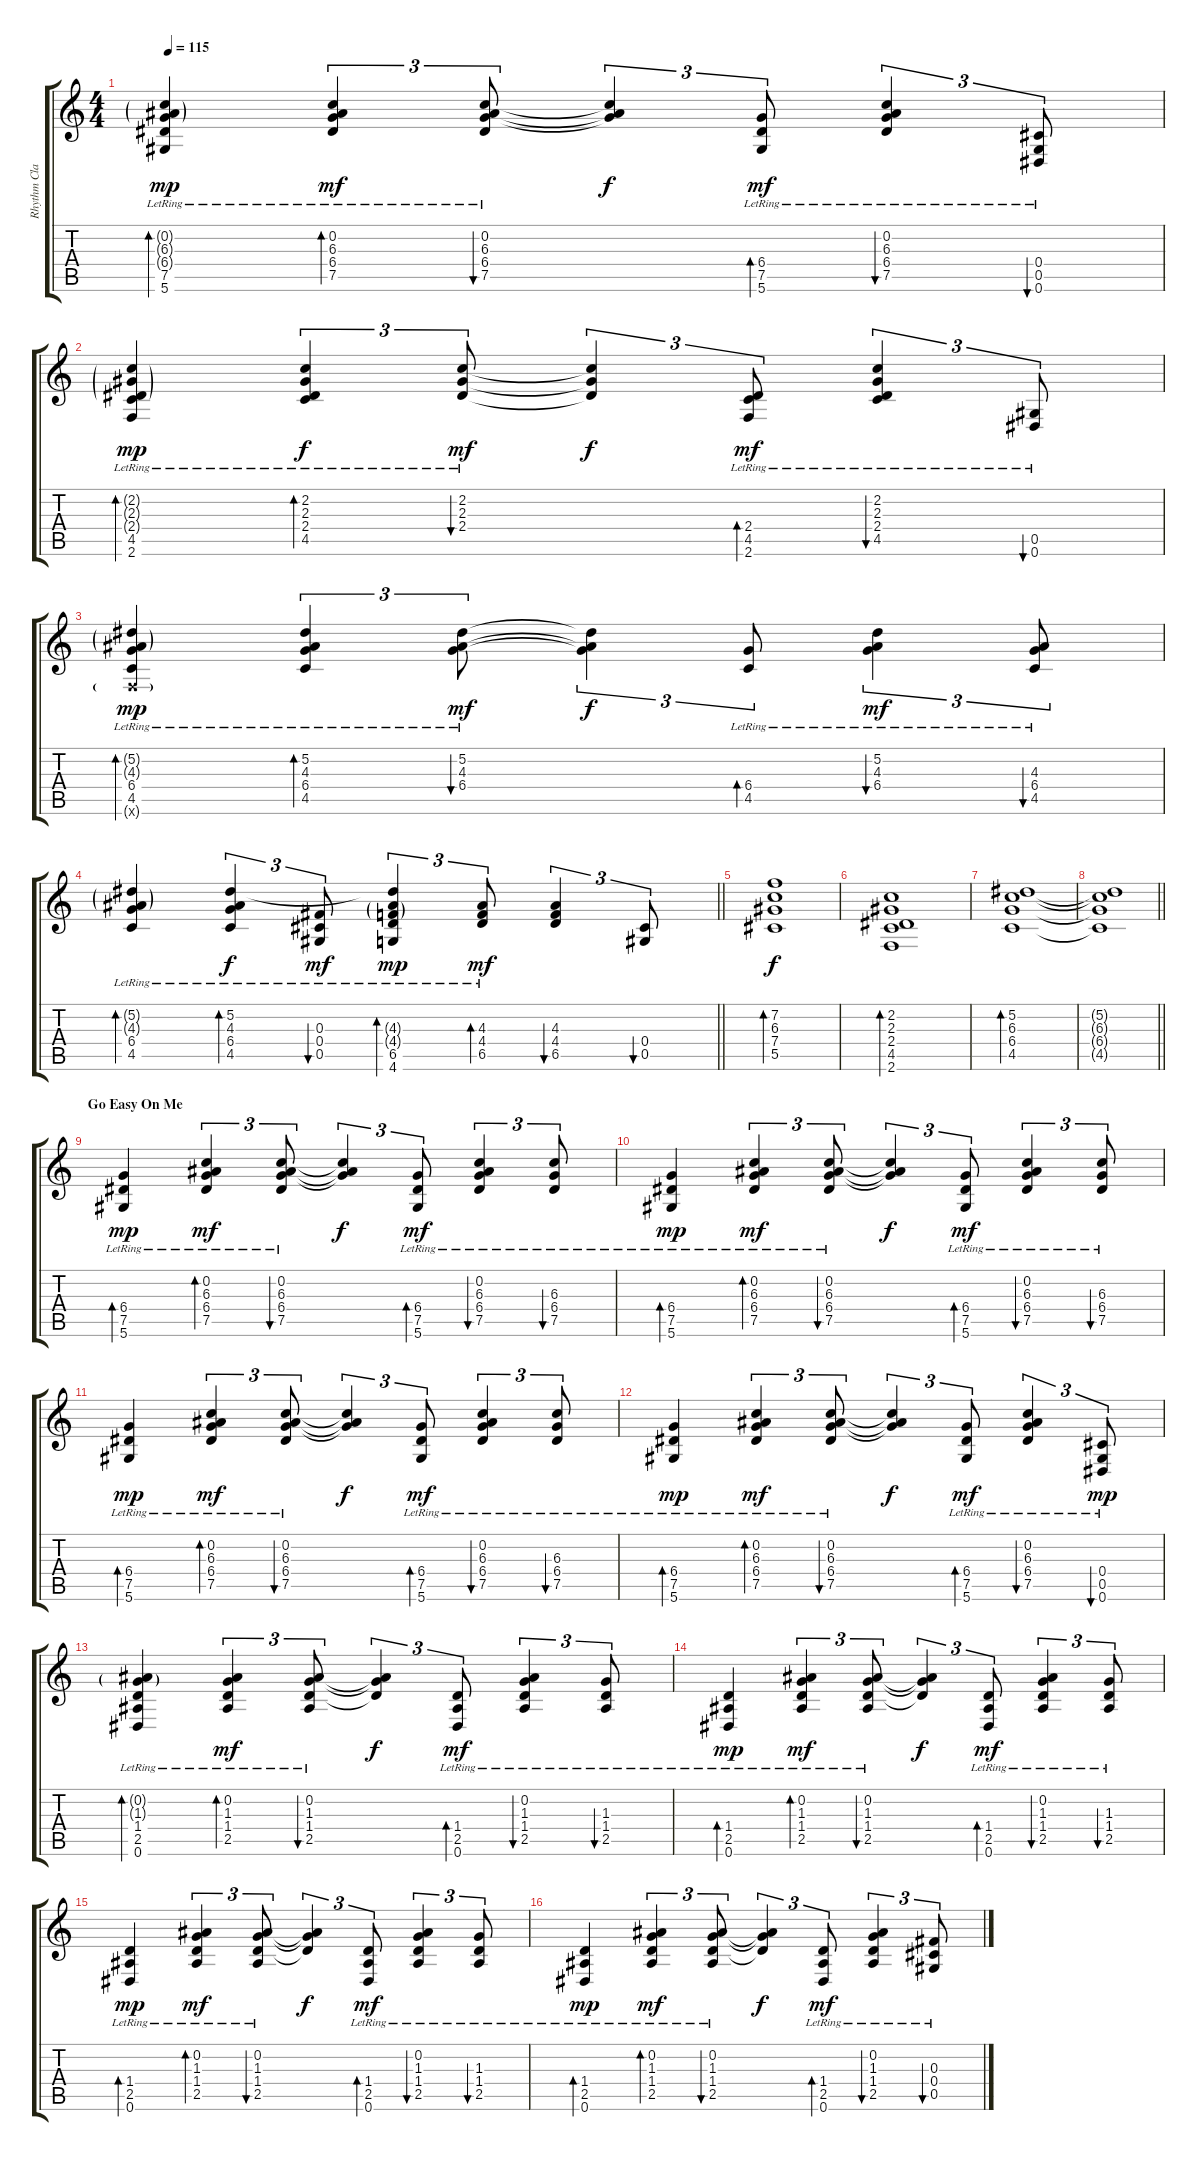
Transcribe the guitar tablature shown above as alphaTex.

\track ("Rhythm Classical Guitar (Eirik)" "Rhythm Cla") {instrument acousticguitarnylon}
\staff {score tabs}
\tuning (Eb4 Bb3 Gb3 Db3 Ab2 Eb2) {hide}
\ts (4 4)
\tempo 115
\clef g2
\ks c
(0.2{g lr} 6.3{g lr} 6.4{g lr} 7.5{lr} 5.6{lr}).4{bd 30 dy mp} (0.2{lr} 6.3{lr} 6.4{lr} 7.5{lr}).4{tu (3 2) bd 30 dy mf} (0.2{lr} 6.3{lr} 6.4{lr} 7.5{lr}).8{tu (3 2) bu 30} (0.2{t} 6.3{t} 6.4{t}).4{tu (3 2) dy f} (6.4{lr} 7.5{lr} 5.6{lr}).8{tu (3 2) bd 30 dy mf} (0.2{lr} 6.3{lr} 6.4{lr} 7.5{lr}).4{tu (3 2) bu 30} (0.4 0.5{lr} 0.6{lr}).8{tu (3 2) bu 30} |
(2.2{g lr} 2.3{g lr} 2.4{g lr} 4.5{lr} 2.6{lr}).4{bd 30 dy mp} (2.2{lr} 2.3{lr} 2.4{lr} 4.5{lr}).4{tu (3 2) bd 30 dy f} (2.2{lr} 2.3{lr} 2.4{lr}).8{tu (3 2) bu 30 dy mf} (2.2{t} 2.3{t} 2.4{t}).4{tu (3 2) dy f} (2.4{lr} 4.5{lr} 2.6{lr}).8{tu (3 2) bd 30 dy mf} (2.2{lr} 2.3{lr} 2.4{lr} 4.5{lr}).4{tu (3 2) bu 30} (0.5{lr} 0.6{lr}).8{tu (3 2) bu 30} |
(5.2{g} 4.3{g} 6.4{lr} 4.5{lr} 2.6{g x}).4{bd 30 dy mp} (5.2{lr} 4.3{lr} 6.4{lr} 4.5{lr}).4{tu (3 2) bd 30} (5.2{lr} 4.3{lr} 6.4{lr}).8{tu (3 2) bu 30 dy mf} (5.2{t} 4.3{t} 6.4{t}).4{tu (3 2) dy f} (6.4{lr} 4.5{lr}).8{tu (3 2) bd 30} (5.2{lr} 4.3{lr} 6.4{lr}).4{tu (3 2) bu 30 dy mf} (4.3 6.4{lr} 4.5{lr}).8{tu (3 2) bu 30} |
\barLineRight lightlight
(5.2{g lr} 4.3{g lr} 6.4{lr} 4.5{lr}).4{bd 30} (5.2{lr} 4.3{lr} 6.4{lr} 4.5{lr}).4{tu (3 2) bd 30 dy f} (0.3{lr} 0.4{lr} 0.5).8{tu (3 2) bu 30 dy mf} (5.2{t} 4.3{g} 4.4{g} 6.5{lr} 4.6).4{tu (3 2) bd 30 dy mp} (4.3 4.4{lr} 6.5{lr}).8{tu (3 2) bd 30 dy mf} (4.3 4.4 6.5).4{tu (3 2) bu 30} (0.4 0.5).8{tu (3 2) bu 30} |
(7.2 6.3 7.4 5.5).1{bd 120 dy f} |
(2.2 2.3 2.4 4.5 2.6).1{bd 120} |
(5.2 6.3 6.4 4.5).1{bd 120} |
\barLineRight lightlight
(5.2{t} 6.3{t} 6.4{t} 4.5{t}).1 |
\section ("" "Go Easy On Me")
(6.4{lr} 7.5{lr} 5.6{lr}).4{bd 30 dy mp} (0.2{lr} 6.3{lr} 6.4{lr} 7.5{lr}).4{tu (3 2) bd 30 dy mf} (0.2{lr} 6.3{lr} 6.4{lr} 7.5{lr}).8{tu (3 2) bu 30} (0.2{t} 6.3{t} 6.4{t}).4{tu (3 2) dy f} (6.4{lr} 7.5{lr} 5.6{lr}).8{tu (3 2) bd 30 dy mf} (0.2{lr} 6.3{lr} 6.4{lr} 7.5{lr}).4{tu (3 2) bu 30} (6.3{lr} 6.4{lr} 7.5{lr}).8{tu (3 2) bu 30} |
(6.4{lr} 7.5{lr} 5.6{lr}).4{bd 30 dy mp} (0.2{lr} 6.3{lr} 6.4{lr} 7.5{lr}).4{tu (3 2) bd 30 dy mf} (0.2{lr} 6.3{lr} 6.4{lr} 7.5{lr}).8{tu (3 2) bu 30} (0.2{t} 6.3{t} 6.4{t}).4{tu (3 2) dy f} (6.4{lr} 7.5{lr} 5.6{lr}).8{tu (3 2) bd 30 dy mf} (0.2{lr} 6.3{lr} 6.4{lr} 7.5{lr}).4{tu (3 2) bu 30} (6.3{lr} 6.4{lr} 7.5{lr}).8{tu (3 2) bu 30} |
(6.4{lr} 7.5{lr} 5.6{lr}).4{bd 30 dy mp} (0.2{lr} 6.3{lr} 6.4{lr} 7.5{lr}).4{tu (3 2) bd 30 dy mf} (0.2{lr} 6.3{lr} 6.4{lr} 7.5{lr}).8{tu (3 2) bu 30} (0.2{t} 6.3{t} 6.4{t}).4{tu (3 2) dy f} (6.4{lr} 7.5{lr} 5.6{lr}).8{tu (3 2) bd 30 dy mf} (0.2{lr} 6.3{lr} 6.4{lr} 7.5{lr}).4{tu (3 2) bu 30} (6.3{lr} 6.4{lr} 7.5{lr}).8{tu (3 2) bu 30} |
(6.4{lr} 7.5{lr} 5.6{lr}).4{bd 30 dy mp} (0.2{lr} 6.3{lr} 6.4{lr} 7.5{lr}).4{tu (3 2) bd 30 dy mf} (0.2{lr} 6.3{lr} 6.4{lr} 7.5{lr}).8{tu (3 2) bu 30} (0.2{t} 6.3{t} 6.4{t}).4{tu (3 2) dy f} (6.4{lr} 7.5{lr} 5.6{lr}).8{tu (3 2) bd 30 dy mf} (0.2{lr} 6.3{lr} 6.4{lr} 7.5{lr}).4{tu (3 2) bu 30} (0.4{lr} 0.5{lr} 0.6).8{tu (3 2) bu 30 dy mp} |
(0.2{g} 1.3{g} 1.4{lr} 2.5{lr} 0.6{lr}).4{bd 30} (0.2{lr} 1.3{lr} 1.4{lr} 2.5{lr}).4{tu (3 2) bd 30 dy mf} (0.2{lr} 1.3{lr} 1.4{lr} 2.5{lr}).8{tu (3 2) bu 30} (0.2{t} 1.3{t} 1.4{t}).4{tu (3 2) dy f} (1.4{lr} 2.5{lr} 0.6{lr}).8{tu (3 2) bd 30 dy mf} (0.2{lr} 1.3{lr} 1.4{lr} 2.5{lr}).4{tu (3 2) bu 30} (1.3{lr} 1.4{lr} 2.5{lr}).8{tu (3 2) bu 30} |
(1.4{lr} 2.5{lr} 0.6{lr}).4{bd 30 dy mp} (0.2{lr} 1.3{lr} 1.4{lr} 2.5{lr}).4{tu (3 2) bd 30 dy mf} (0.2{lr} 1.3{lr} 1.4{lr} 2.5{lr}).8{tu (3 2) bu 30} (0.2{t} 1.3{t} 1.4{t}).4{tu (3 2) dy f} (1.4{lr} 2.5{lr} 0.6{lr}).8{tu (3 2) bd 30 dy mf} (0.2{lr} 1.3{lr} 1.4{lr} 2.5{lr}).4{tu (3 2) bu 30} (1.3{lr} 1.4{lr} 2.5{lr}).8{tu (3 2) bu 30} |
(1.4{lr} 2.5{lr} 0.6{lr}).4{bd 30 dy mp} (0.2{lr} 1.3{lr} 1.4{lr} 2.5{lr}).4{tu (3 2) bd 30 dy mf} (0.2{lr} 1.3{lr} 1.4{lr} 2.5{lr}).8{tu (3 2) bu 30} (0.2{t} 1.3{t} 1.4{t}).4{tu (3 2) dy f} (1.4{lr} 2.5{lr} 0.6{lr}).8{tu (3 2) bd 30 dy mf} (0.2{lr} 1.3{lr} 1.4{lr} 2.5{lr}).4{tu (3 2) bu 30} (1.3{lr} 1.4{lr} 2.5{lr}).8{tu (3 2) bu 30} |
(1.4{lr} 2.5{lr} 0.6{lr}).4{bd 30 dy mp} (0.2{lr} 1.3{lr} 1.4{lr} 2.5{lr}).4{tu (3 2) bd 30 dy mf} (0.2{lr} 1.3{lr} 1.4{lr} 2.5{lr}).8{tu (3 2) bu 30} (0.2{t} 1.3{t} 1.4{t}).4{tu (3 2) dy f} (1.4{lr} 2.5{lr} 0.6{lr}).8{tu (3 2) bd 30 dy mf} (0.2{lr} 1.3{lr} 1.4{lr} 2.5{lr}).4{tu (3 2) bu 30} (0.3{lr} 0.4{lr} 0.5{lr}).8{tu (3 2) bu 30}
